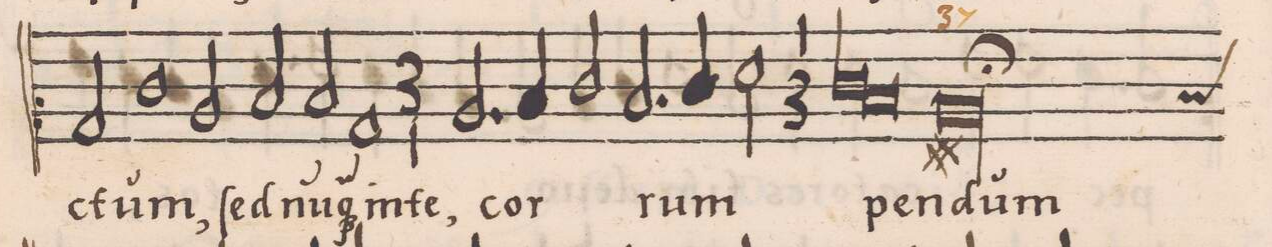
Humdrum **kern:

**kern	**text
*I"CANTVS	*
*clefC2	*
*k[]	*
*met(c)	*
*M2/1	*
2B/	-ctum,
1e	ſed
2c/	nu(n)-
=45	=45
2d/	-q(uam)
2d/	in
1B	te,
=46	=46
*Xtuplet	*
3.c/	cor-
6d/	.
3e/	.
3.d/	-rum-
6e/	.
3f\	.
=47	=47
*lig	*
1e	-pen-
1d	.
*Xlig	*
=48	=48
*custos:d	*
0c#X;l\	-dum
=49	=49
*-	*-
